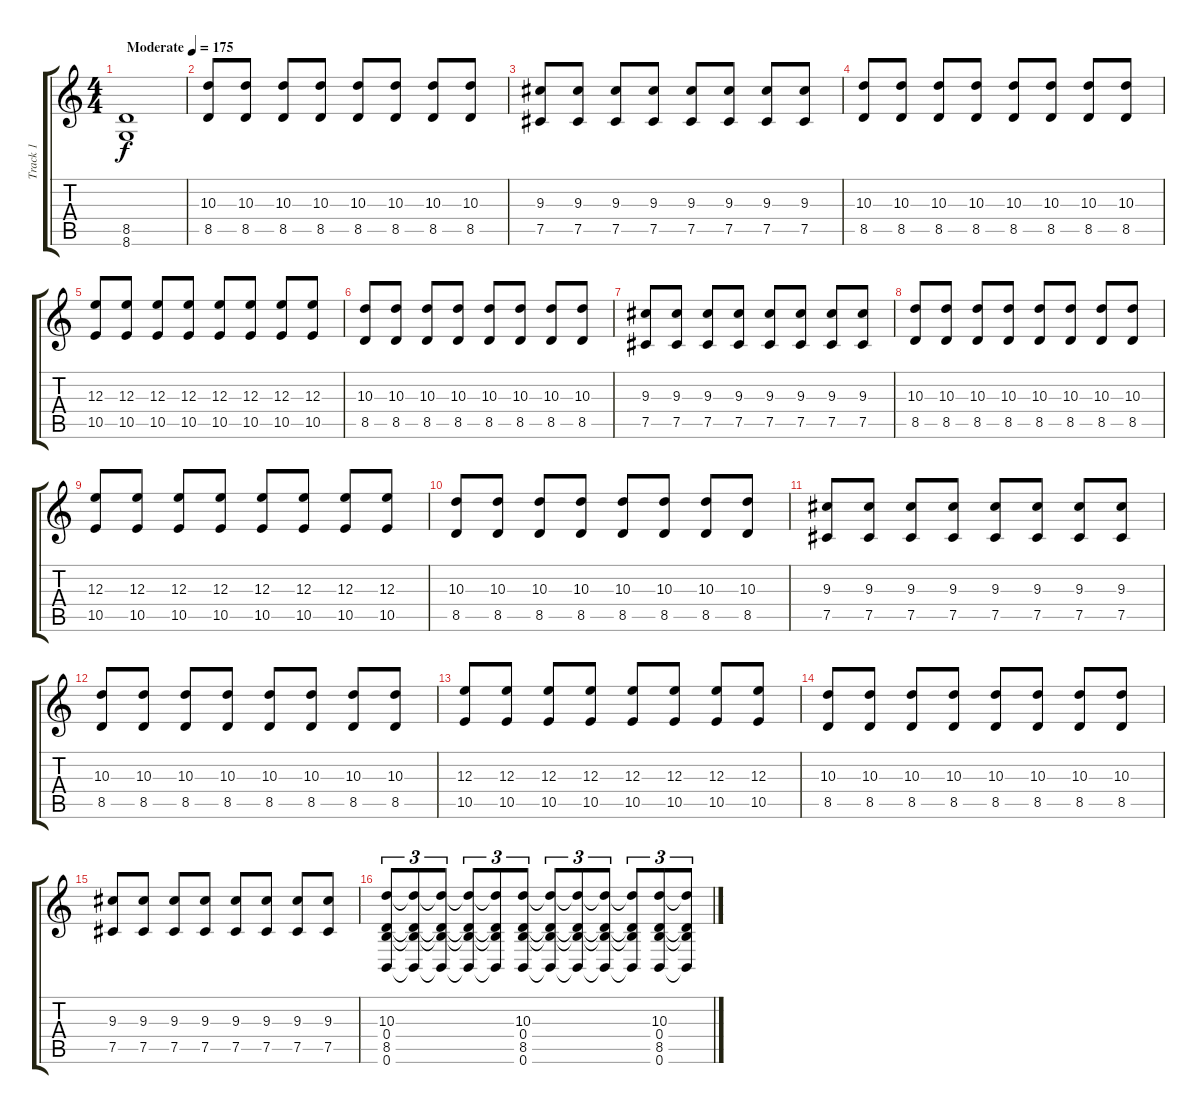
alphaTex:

\track ("Track 1" "Track 1") {instrument distortionguitar}
\staff {score tabs}
\tuning (Db4 Ab3 E3 B2 Gb2 B1) {hide}
\ts (4 4)
\tempo (175 "Moderate")
\clef g2
\ks c
(8.5 8.6).1{dy f volume 16 instrument distortionguitar} |
(10.3 8.5).8 (10.3 8.5).8 (10.3 8.5).8 (10.3 8.5).8 (10.3 8.5).8 (10.3 8.5).8 (10.3 8.5).8 (10.3 8.5).8 |
(9.3 7.5).8 (9.3 7.5).8 (9.3 7.5).8 (9.3 7.5).8 (9.3 7.5).8 (9.3 7.5).8 (9.3 7.5).8 (9.3 7.5).8 |
(10.3 8.5).8 (10.3 8.5).8 (10.3 8.5).8 (10.3 8.5).8 (10.3 8.5).8 (10.3 8.5).8 (10.3 8.5).8 (10.3 8.5).8 |
(12.3 10.5).8 (12.3 10.5).8 (12.3 10.5).8 (12.3 10.5).8 (12.3 10.5).8 (12.3 10.5).8 (12.3 10.5).8 (12.3 10.5).8 |
(10.3 8.5).8 (10.3 8.5).8 (10.3 8.5).8 (10.3 8.5).8 (10.3 8.5).8 (10.3 8.5).8 (10.3 8.5).8 (10.3 8.5).8 |
(9.3 7.5).8 (9.3 7.5).8 (9.3 7.5).8 (9.3 7.5).8 (9.3 7.5).8 (9.3 7.5).8 (9.3 7.5).8 (9.3 7.5).8 |
(10.3 8.5).8 (10.3 8.5).8 (10.3 8.5).8 (10.3 8.5).8 (10.3 8.5).8 (10.3 8.5).8 (10.3 8.5).8 (10.3 8.5).8 |
(12.3 10.5).8 (12.3 10.5).8 (12.3 10.5).8 (12.3 10.5).8 (12.3 10.5).8 (12.3 10.5).8 (12.3 10.5).8 (12.3 10.5).8 |
(10.3 8.5).8 (10.3 8.5).8 (10.3 8.5).8 (10.3 8.5).8 (10.3 8.5).8 (10.3 8.5).8 (10.3 8.5).8 (10.3 8.5).8 |
(9.3 7.5).8 (9.3 7.5).8 (9.3 7.5).8 (9.3 7.5).8 (9.3 7.5).8 (9.3 7.5).8 (9.3 7.5).8 (9.3 7.5).8 |
(10.3 8.5).8 (10.3 8.5).8 (10.3 8.5).8 (10.3 8.5).8 (10.3 8.5).8 (10.3 8.5).8 (10.3 8.5).8 (10.3 8.5).8 |
(12.3 10.5).8 (12.3 10.5).8 (12.3 10.5).8 (12.3 10.5).8 (12.3 10.5).8 (12.3 10.5).8 (12.3 10.5).8 (12.3 10.5).8 |
(10.3 8.5).8 (10.3 8.5).8 (10.3 8.5).8 (10.3 8.5).8 (10.3 8.5).8 (10.3 8.5).8 (10.3 8.5).8 (10.3 8.5).8 |
(9.3 7.5).8 (9.3 7.5).8 (9.3 7.5).8 (9.3 7.5).8 (9.3 7.5).8 (9.3 7.5).8 (9.3 7.5).8 (9.3 7.5).8 |
(10.3 0.4 8.5 0.6).8{tu (3 2)} (10.3{t} 0.4{t} 8.5{t} 0.6{t}).8{tu (3 2)} (10.3{t} 0.4{t} 8.5{t} 0.6{t}).8{tu (3 2)} (10.3{t} 0.4{t} 8.5{t} 0.6{t}).8{tu (3 2)} (10.3{t} 0.4{t} 8.5{t} 0.6{t}).8{tu (3 2)} (10.3 0.4 8.5 0.6).8{tu (3 2)} (10.3{t} 0.4{t} 8.5{t} 0.6{t}).8{tu (3 2)} (10.3{t} 0.4{t} 8.5{t} 0.6{t}).8{tu (3 2)} (10.3{t} 0.4{t} 8.5{t} 0.6{t}).8{tu (3 2)} (10.3{t} 0.4{t} 8.5{t} 0.6{t}).8{tu (3 2)} (10.3 0.4 8.5 0.6).8{tu (3 2)} (10.3{t} 0.4{t} 8.5{t} 0.6{t}).8{tu (3 2)}
